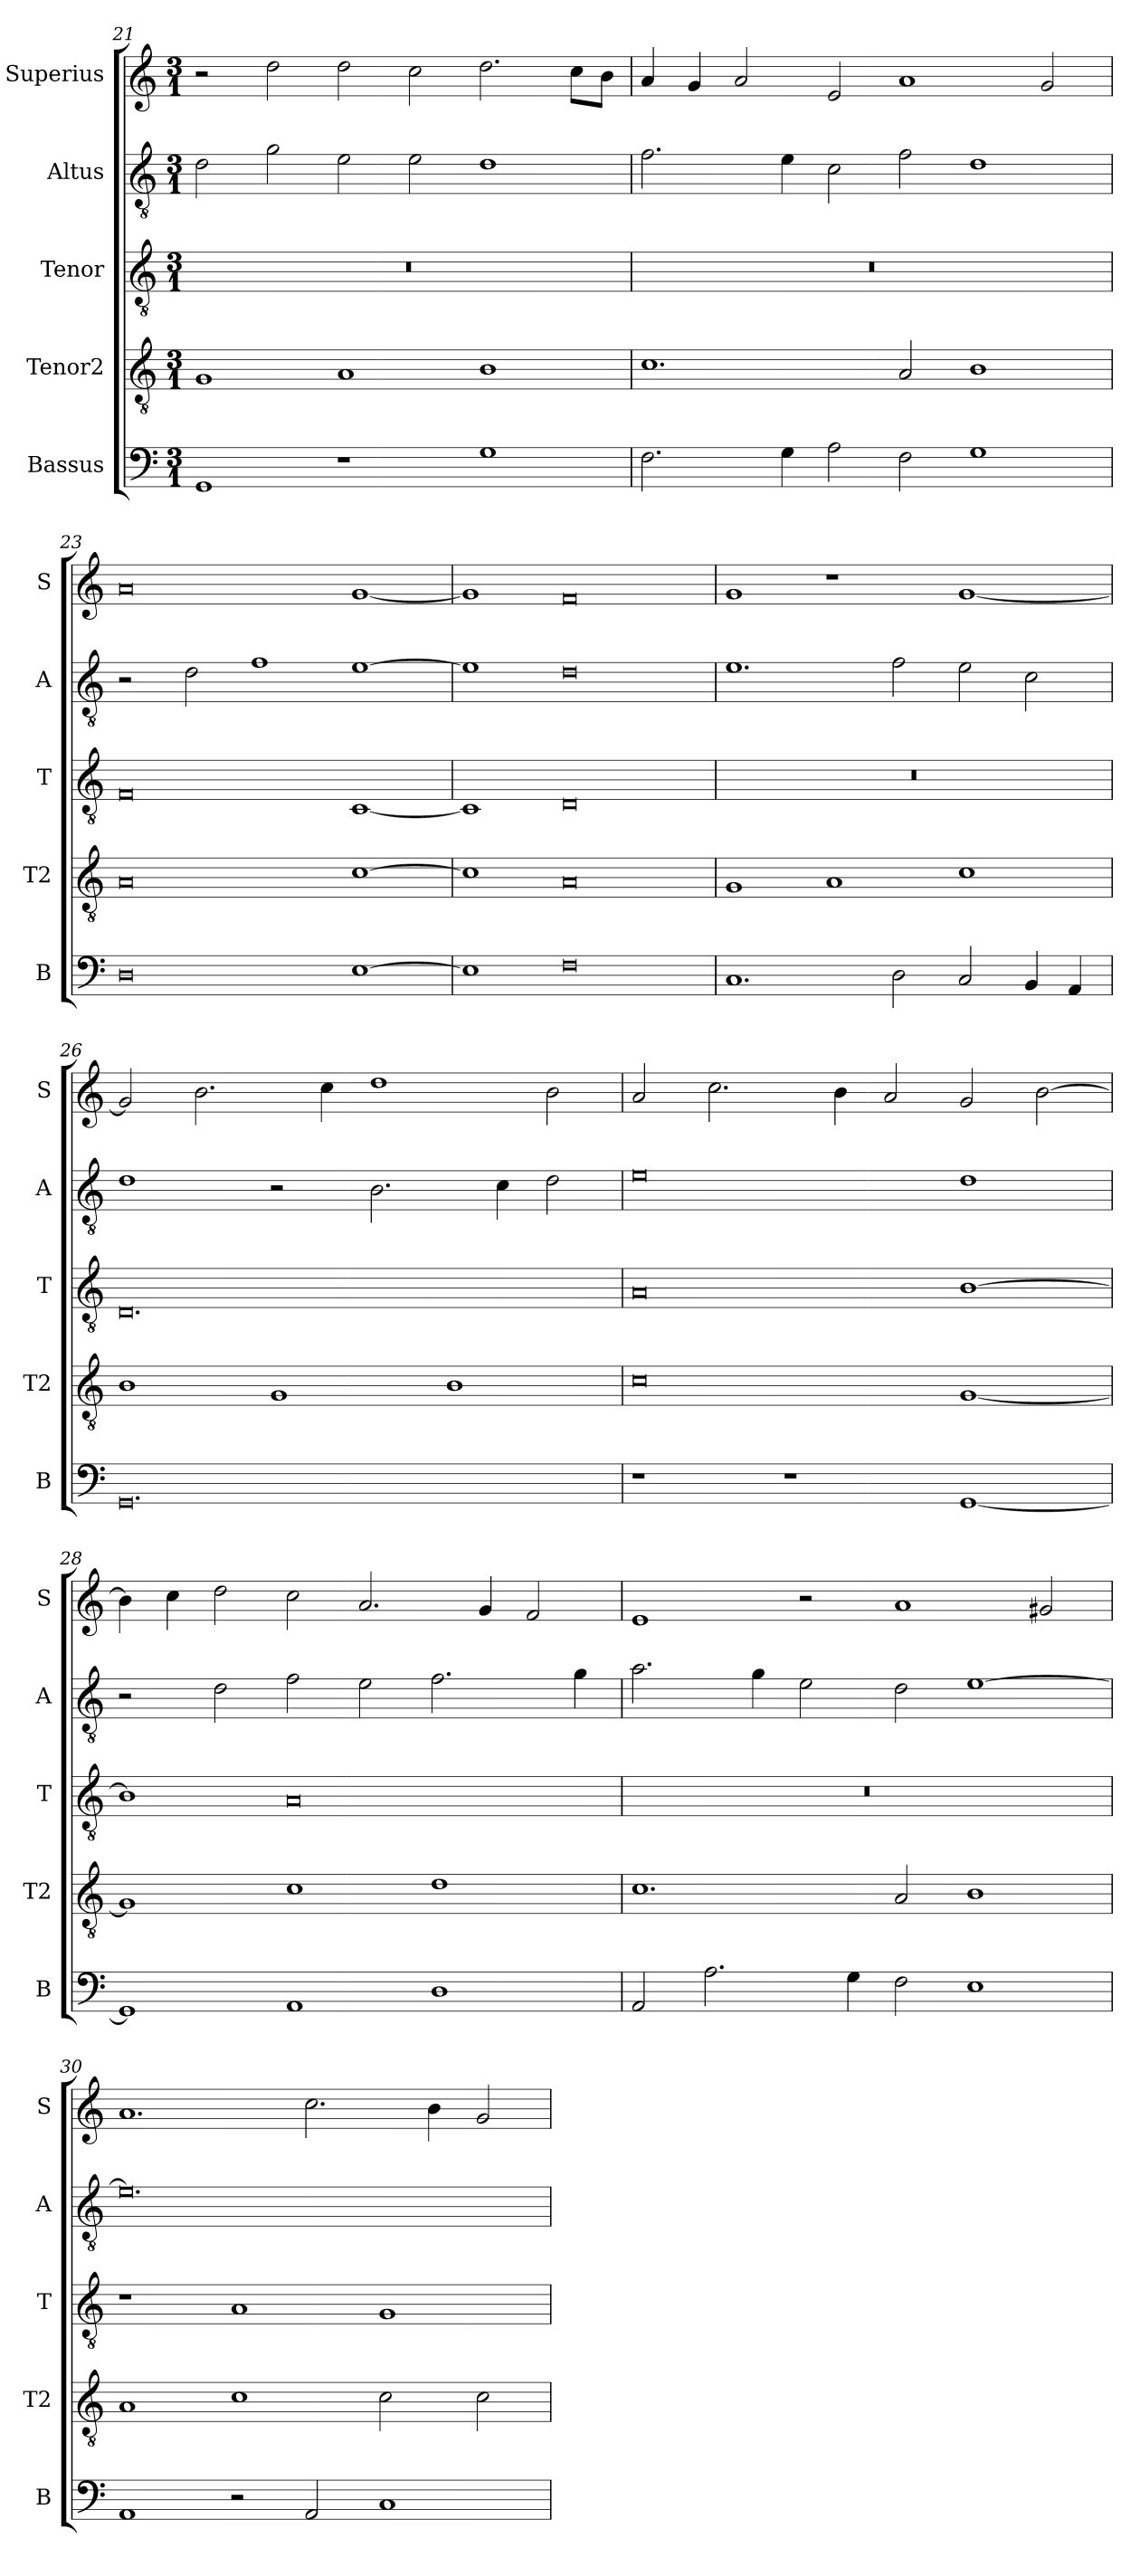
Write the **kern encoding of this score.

**kern	**kern	**kern	**kern	**kern
*part5	*part4	*part3	*part2	*part1
*staff5	*staff4	*staff3	*staff2	*staff1
*I"Bassus	*I"Tenor2	*I"Tenor	*I"Altus	*I"Superius
*I'B	*I'T2	*I'T	*I'A	*I'S
*clefF4	*clefGv2	*clefGv2	*clefGv2	*clefG2
*k[]	*k[]	*k[]	*k[]	*k[]
*M3/1	*M3/1	*M3/1	*M3/1	*M3/1
=21	=21	=21	=21	=21
1GG	1G	0.r	2d\	2r
.	.	.	2g\	2dd\
1r	1A	.	2e\	2dd\
.	.	.	2e\	2cc\
1G	1B	.	1d	2.dd\
.	.	.	.	8cc\L
.	.	.	.	8b\J
=22	=22	=22	=22	=22
2.F\	1.c	0.r	2.f\	4a/
.	.	.	.	4g/
.	.	.	.	2a/
4G\	.	.	4e\	.
2A\	.	.	2c\	2e/
2F\	2A/	.	2f\	1a
1G	1B	.	1d	.
.	.	.	.	2g/
=23	=23	=23	=23	=23
0D	0A	0F	2r	0a
.	.	.	2d\	.
.	.	.	1f	.
[1E	[1c	[1C	[1e	[1g
=24	=24	=24	=24	=24
1E]	1c]	1C]	1e]	1g]
0F	0A	0D	0d	0f
=25	=25	=25	=25	=25
1.C	1G	0.r	1.e	1g
.	1A	.	.	1r
2D\	.	.	2f\	.
2C/	1c	.	2e\	[1g
4BB/	.	.	2c\	.
4AA/	.	.	.	.
=26	=26	=26	=26	=26
0.GG	1B	0.D	1d	2g/]
.	.	.	.	2.b\
.	1G	.	2r	.
.	.	.	.	4cc\
.	.	.	2.B\	1dd
.	1B	.	.	.
.	.	.	4c\	.
.	.	.	2d\	2b\
=27	=27	=27	=27	=27
1r	0c	0A	0e	2a/
.	.	.	.	2.cc\
1r	.	.	.	.
.	.	.	.	4b\
.	.	.	.	2a/
[1GG	[1G	[1B	1d	2g/
.	.	.	.	[2b\
=28	=28	=28	=28	=28
1GG]	1G]	1B]	2r	4b\]
.	.	.	.	4cc\
.	.	.	2d\	2dd\
1AA	1c	0A	2f\	2cc\
.	.	.	2e\	2.a/
1D	1d	.	2.f\	.
.	.	.	.	4g/
.	.	.	.	2f/
.	.	.	4g\	.
=29	=29	=29	=29	=29
2AA/	1.c	0.r	2.a\	1e
2.A\	.	.	.	.
.	.	.	4g\	.
.	.	.	2e\	2r
4G\	.	.	.	.
2F\	2A/	.	2d\	1a
1E	1B	.	[1e	.
.	.	.	.	2g#X/
=30	=30	=30	=30	=30
1AA	1A	1r	0.e]	1.a
2r	1c	1A	.	.
2AA/	.	.	.	2.cc\
1C	2c\	1G	.	.
.	.	.	.	4b\
.	2c\	.	.	2g/
=	=	=	=	=
*-	*-	*-	*-	*-
